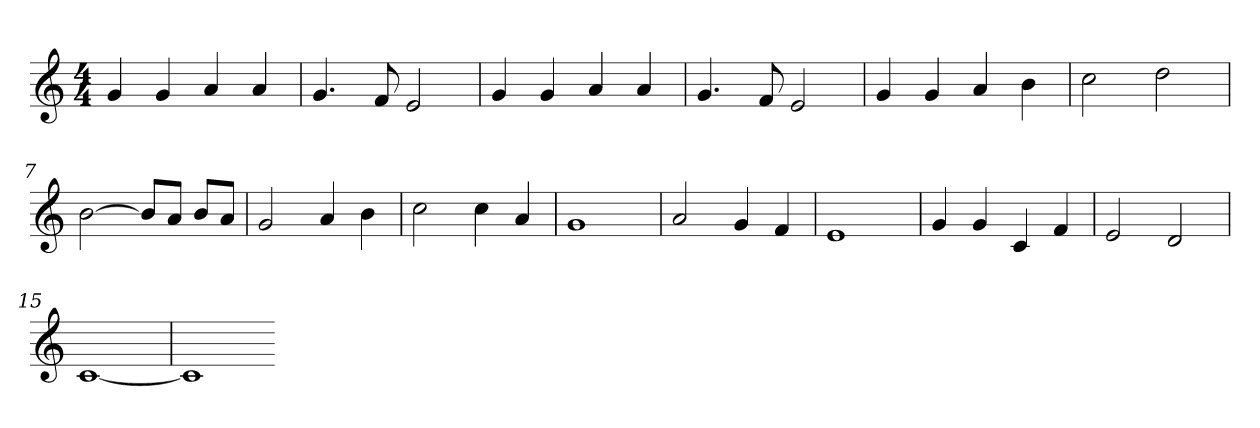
**kern
*part1
*staff1
*k[]
*C:
*M4/4
=1
4g
4g
4a
4a
=2
4.g
8f
2e
=3
4g
4g
4a
4a
=4
4.g
8f
2e
=5
4g
4g
4a
4b
=6
2cc
2dd
=7
[2b
8bL]
8aJ
8bL
8aJ
=8
2g
4a
4b
=9
2cc
4cc
4a
=10
1g
=11
2a
4g
4f
=12
1e
=13
4g
4g
4c
4f
=14
2e
2d
=15
[1c
=16
1c]
=-
*-
